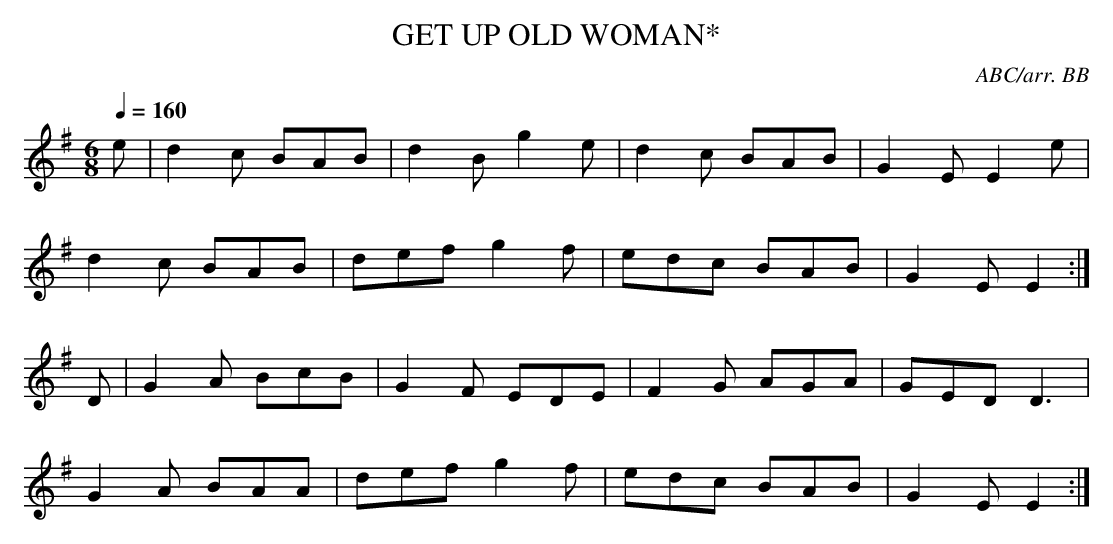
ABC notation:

X:1
T:GET UP OLD WOMAN*
C:ABC/arr. BB
Q:1/4=160
L:1/8
M:6/8
K:Em
e|d2c BAB|d2B g2e|d2c BAB|G2E E2e|
d2c BAB|def g2f|edc BAB|G2E E2:|
D|G2A BcB|G2F EDE|F2G AGA|GED D3|
G2A BAA|def g2f|edc BAB|G2E E2:|
